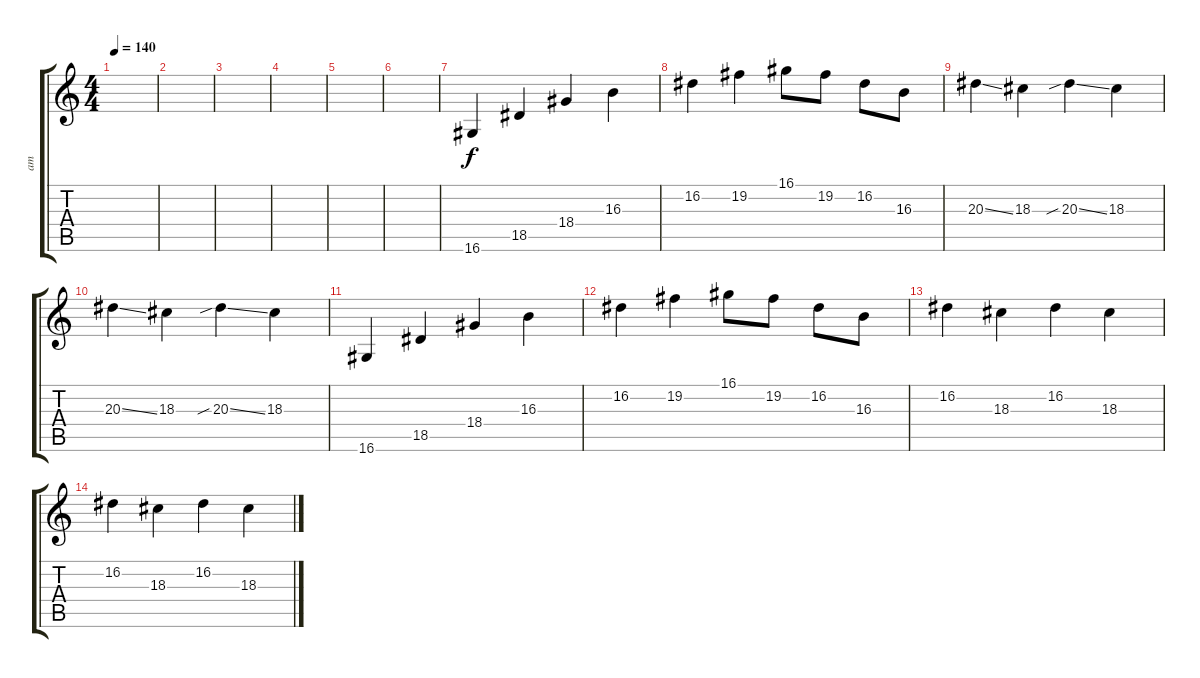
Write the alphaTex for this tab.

\track ("am" "am") {instrument mutedtrumpet}
\staff {score tabs}
\tuning (E4 B3 G3 D3 A2 E2) {hide}
\ts (4 4)
\tempo 140
\clef g2
\ks c
|
|
|
|
|
|
16.6.4{volume 8 instrument lead1square} 18.5.4 18.4.4 16.3.4 |
16.2.4 19.2.4 16.1.8 19.2.8 16.2.8 16.3.8 |
20.3{ss}.4 18.3.4 20.3{sib ss}.4 18.3.4 |
20.3{ss}.4 18.3.4 20.3{sib ss}.4 18.3.4 |
16.6.4 18.5.4 18.4.4 16.3.4 |
16.2.4 19.2.4 16.1.8 19.2.8 16.2.8 16.3.8 |
16.2.4 18.3.4 16.2.4 18.3.4 |
16.2.4 18.3.4 16.2.4 18.3.4
